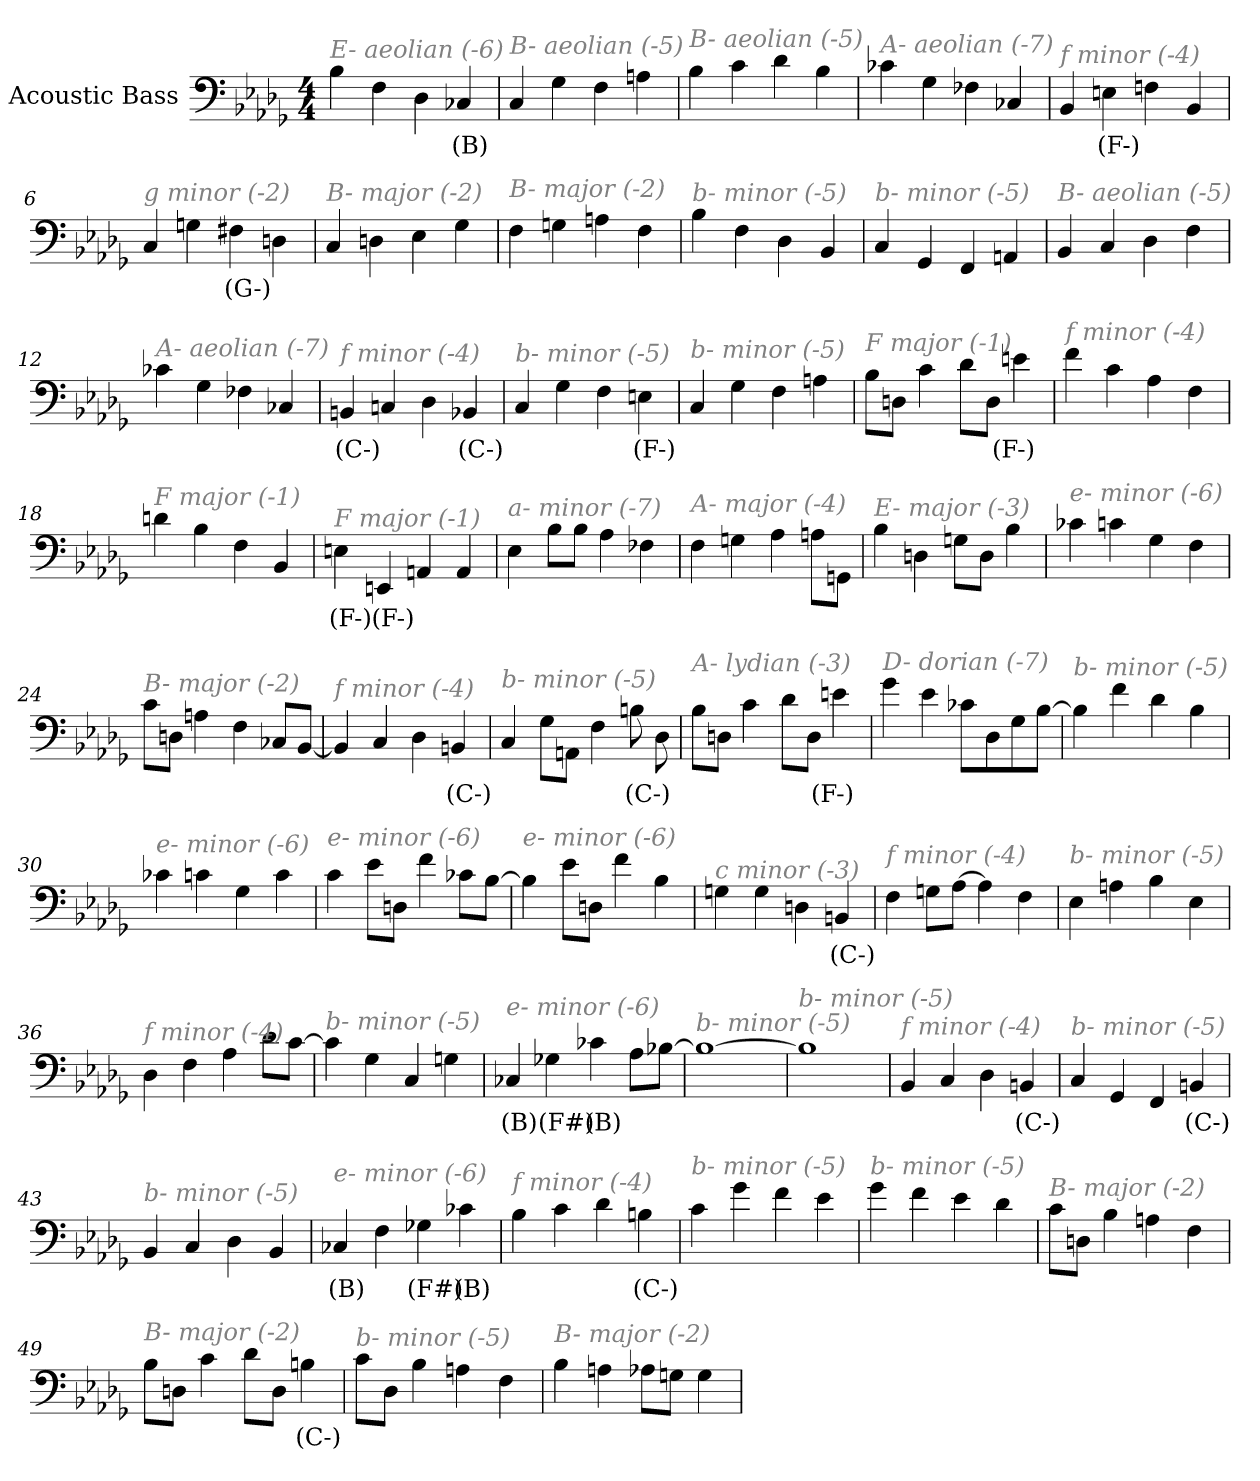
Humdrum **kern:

**kern	**text
*part1	*part1
*staff1	*staff1
*I"Acoustic Bass	*
*clefF4	*
*ITrd7c12	*
*k[b-e-a-d-g-]	*
*D-:	*
*M4/4	*
*MM200	*
=1	=1
!LO:TX:i:color=#808080:t=E- aeolian (-6)	!
4BB-	.
4FF	.
4DD-	.
4CC-Xi	(B)
=2	=2
!LO:TX:i:color=#808080:t=B- aeolian (-5)	!
4CC	.
4GG-	.
4FF	.
4AAn	.
=3	=3
!LO:TX:i:color=#808080:t=B- aeolian (-5)	!
4BB-	.
4C	.
4D-	.
4BB-	.
=4	=4
!LO:TX:i:color=#808080:t=A- aeolian (-7)	!
4C-X	.
4GG-	.
4FF-X	.
4CC-X	.
=5	=5
!LO:TX:i:color=#808080:t=f minor (-4)	!
4BBB-	.
4EEni	(F-)
4FFn	.
4BBB-	.
=6	=6
!LO:TX:i:color=#808080:t=g minor (-2)	!
4CC	.
4GGn	.
4FF#Xi	(G-)
4DDn	.
=7	=7
!LO:TX:i:color=#808080:t=B- major (-2)	!
4CC	.
4DDn	.
4EE-	.
4GG-	.
=8	=8
!LO:TX:i:color=#808080:t=B- major (-2)	!
4FF	.
4GGn	.
4AAn	.
4FF	.
=9	=9
!LO:TX:i:color=#808080:t=b- minor (-5)	!
4BB-	.
4FF	.
4DD-	.
4BBB-	.
=10	=10
!LO:TX:i:color=#808080:t=b- minor (-5)	!
4CC	.
4GGG-	.
4FFF	.
4AAAn	.
=11	=11
!LO:TX:i:color=#808080:t=B- aeolian (-5)	!
4BBB-	.
4CC	.
4DD-	.
4FF	.
=12	=12
!LO:TX:i:color=#808080:t=A- aeolian (-7)	!
4C-X	.
4GG-	.
4FF-X	.
4CC-X	.
=13	=13
!LO:TX:i:color=#808080:t=f minor (-4)	!
4BBBni	(C-)
4CCn	.
4DD-	.
4BBB-Xi	(C-)
=14	=14
!LO:TX:i:color=#808080:t=b- minor (-5)	!
4CC	.
4GG-	.
4FF	.
4EEni	(F-)
=15	=15
!LO:TX:i:color=#808080:t=b- minor (-5)	!
4CC	.
4GG-	.
4FF	.
4AAn	.
=16	=16
!LO:TX:i:color=#808080:t=F major (-1)	!
8BB-L	.
8DDnJ	.
4C	.
8D-L	.
8DDJ	.
4Eni	(F-)
=17	=17
!LO:TX:i:color=#808080:t=f minor (-4)	!
4F	.
4C	.
4AA-	.
4FF	.
=18	=18
!LO:TX:i:color=#808080:t=F major (-1)	!
4Dn	.
4BB-	.
4FF	.
4BBB-	.
=19	=19
!LO:TX:i:color=#808080:t=F major (-1)	!
4EEni	(F-)
4EEEni	(F-)
4AAAn	.
4AAA	.
=20	=20
!LO:TX:i:color=#808080:t=a- minor (-7)	!
4EE-	.
8BB-L	.
8BB-J	.
4AA-	.
4FF-X	.
=21	=21
!LO:TX:i:color=#808080:t=A- major (-4)	!
4FF	.
4GGn	.
4AA-	.
8AAnL	.
8GGGnJ	.
=22	=22
!LO:TX:i:color=#808080:t=E- major (-3)	!
4BB-	.
4DDn	.
8GGnL	.
8DDJ	.
4BB-	.
=23	=23
!LO:TX:i:color=#808080:t=e- minor (-6)	!
4C-X	.
4Cn	.
4GG-	.
4FF	.
=24	=24
!LO:TX:i:color=#808080:t=B- major (-2)	!
8CL	.
8DDnJ	.
4AAn	.
4FF	.
8CC-XL	.
[8BBB-J	.
=25	=25
!LO:TX:i:color=#808080:t=f minor (-4)	!
4BBB-]	.
4CC	.
4DD-	.
4BBBni	(C-)
=26	=26
!LO:TX:i:color=#808080:t=b- minor (-5)	!
4CC	.
8GG-L	.
8AAAnJ	.
4FF	.
8BBni	(C-)
8DD-	.
=27	=27
!LO:TX:i:color=#808080:t=A- lydian (-3)	!
8BB-L	.
8DDnJ	.
4C	.
8D-L	.
8DDJ	.
4Eni	(F-)
=28	=28
!LO:TX:i:color=#808080:t=D- dorian (-7)	!
4G-	.
4E-	.
8C-XL	.
8DD-	.
8GG-	.
[8BB-J	.
=29	=29
!LO:TX:i:color=#808080:t=b- minor (-5)	!
4BB-]	.
4F	.
4D-	.
4BB-	.
=30	=30
!LO:TX:i:color=#808080:t=e- minor (-6)	!
4C-X	.
4Cn	.
4GG-	.
4C	.
=31	=31
!LO:TX:i:color=#808080:t=e- minor (-6)	!
4C	.
8E-L	.
8DDnJ	.
4F	.
8C-XL	.
[8BB-J	.
=32	=32
!LO:TX:i:color=#808080:t=e- minor (-6)	!
4BB-]	.
8E-L	.
8DDnJ	.
4F	.
4BB-	.
=33	=33
!LO:TX:i:color=#808080:t=c minor (-3)	!
4GGn	.
4GG	.
4DDn	.
4BBBni	(C-)
=34	=34
!LO:TX:i:color=#808080:t=f minor (-4)	!
4FF	.
8GGnL	.
[8AA-J	.
4AA-]	.
4FF	.
=35	=35
!LO:TX:i:color=#808080:t=b- minor (-5)	!
4EE-	.
4AAn	.
4BB-	.
4EE-	.
=36	=36
!LO:TX:i:color=#808080:t=f minor (-4)	!
4DD-	.
4FF	.
4AA-	.
8D-L	.
[8CJ	.
=37	=37
!LO:TX:i:color=#808080:t=b- minor (-5)	!
4C]	.
4GG-	.
4CC	.
4GGn	.
=38	=38
!LO:TX:i:color=#808080:t=e- minor (-6)	!
4CC-Xi	(B)
4GG-Xi	(F#)
4C-Xi	(B)
8AA-L	.
[8BB-XJ	.
=39	=39
!LO:TX:i:color=#808080:t=b- minor (-5)	!
1BB-_	.
=40	=40
!LO:TX:i:color=#808080:t=b- minor (-5)	!
1BB-]	.
=41	=41
!LO:TX:i:color=#808080:t=f minor (-4)	!
4BBB-	.
4CC	.
4DD-	.
4BBBni	(C-)
=42	=42
!LO:TX:i:color=#808080:t=b- minor (-5)	!
4CC	.
4GGG-	.
4FFF	.
4BBBni	(C-)
=43	=43
!LO:TX:i:color=#808080:t=b- minor (-5)	!
4BBB-	.
4CC	.
4DD-	.
4BBB-	.
=44	=44
!LO:TX:i:color=#808080:t=e- minor (-6)	!
4CC-Xi	(B)
4FF	.
4GG-Xi	(F#)
4C-Xi	(B)
=45	=45
!LO:TX:i:color=#808080:t=f minor (-4)	!
4BB-	.
4C	.
4D-	.
4BBni	(C-)
=46	=46
!LO:TX:i:color=#808080:t=b- minor (-5)	!
4C	.
4G-	.
4F	.
4E-	.
=47	=47
!LO:TX:i:color=#808080:t=b- minor (-5)	!
4G-	.
4F	.
4E-	.
4D-	.
=48	=48
!LO:TX:i:color=#808080:t=B- major (-2)	!
8CL	.
8DDnJ	.
4BB-	.
4AAn	.
4FF	.
=49	=49
!LO:TX:i:color=#808080:t=B- major (-2)	!
8BB-L	.
8DDnJ	.
4C	.
8D-L	.
8DDJ	.
4BBni	(C-)
=50	=50
!LO:TX:i:color=#808080:t=b- minor (-5)	!
8CL	.
8DD-J	.
4BB-	.
4AAn	.
4FF	.
=51	=51
!LO:TX:i:color=#808080:t=B- major (-2)	!
4BB-	.
4AAn	.
8AA-XL	.
8GGnJ	.
4GG	.
=	=
*-	*-
